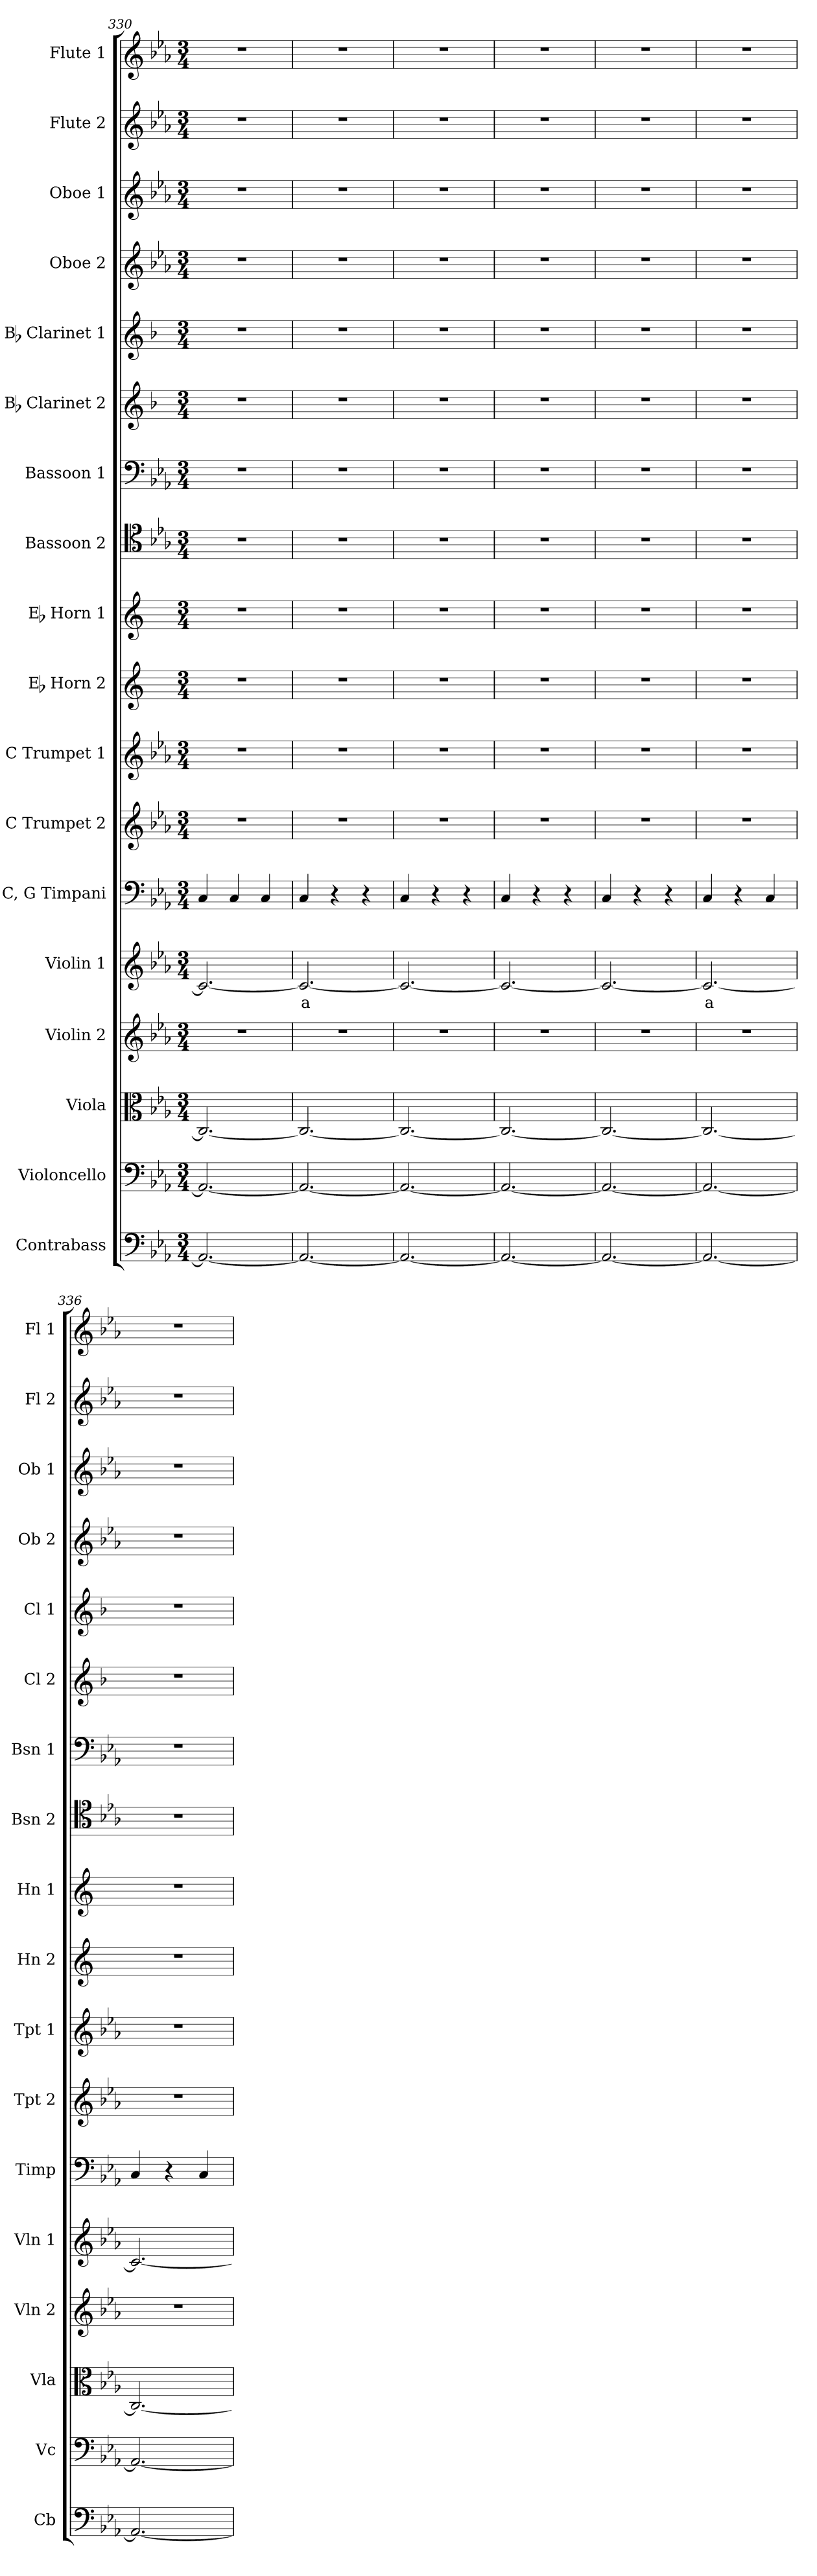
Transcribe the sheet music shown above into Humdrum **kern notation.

**kern	**kern	**kern	**kern	**kern	**text	**kern	**kern	**kern	**kern	**kern	**kern	**kern	**kern	**kern	**kern	**kern	**kern	**kern
*part18	*part17	*part16	*part15	*part14	*part14	*part13	*part12	*part11	*part10	*part9	*part8	*part7	*part6	*part5	*part4	*part3	*part2	*part1
*staff18	*staff17	*staff16	*staff15	*staff14	*staff14	*staff13	*staff12	*staff11	*staff10	*staff9	*staff8	*staff7	*staff6	*staff5	*staff4	*staff3	*staff2	*staff1
*I"Contrabass	*I"Violoncello	*I"Viola	*I"Violin 2	*I"Violin 1	*	*I"C, G Timpani	*I"C Trumpet 2	*I"C Trumpet 1	*I"Eb Horn 2	*I"Eb Horn 1	*I"Bassoon 2	*I"Bassoon 1	*I"Bb Clarinet 2	*I"Bb Clarinet 1	*I"Oboe 2	*I"Oboe 1	*I"Flute 2	*I"Flute 1
*I'Cb	*I'Vc	*I'Vla	*I'Vln 2	*I'Vln 1	*	*I'Timp	*I'Tpt 2	*I'Tpt 1	*I'Hn 2	*I'Hn 1	*I'Bsn 2	*I'Bsn 1	*I'Cl 2	*I'Cl 1	*I'Ob 2	*I'Ob 1	*I'Fl 2	*I'Fl 1
*clefF4	*clefF4	*clefC3	*clefG2	*clefG2	*	*clefF4	*clefG2	*clefG2	*clefG2	*clefG2	*clefC4	*clefF4	*clefG2	*clefG2	*clefG2	*clefG2	*clefG2	*clefG2
*ITrd7c12	*	*	*	*	*	*	*	*	*ITrd5c9	*ITrd5c9	*	*	*ITrd1c2	*ITrd1c2	*	*	*	*
*k[b-e-a-]	*k[b-e-a-]	*k[b-e-a-]	*k[b-e-a-]	*k[b-e-a-]	*	*k[b-e-a-]	*k[b-e-a-]	*k[b-e-a-]	*k[b-e-a-]	*k[b-e-a-]	*k[b-e-a-]	*k[b-e-a-]	*k[b-e-a-]	*k[b-e-a-]	*k[b-e-a-]	*k[b-e-a-]	*k[b-e-a-]	*k[b-e-a-]
*M3/4	*M3/4	*M3/4	*M3/4	*M3/4	*	*M3/4	*M3/4	*M3/4	*M3/4	*M3/4	*M3/4	*M3/4	*M3/4	*M3/4	*M3/4	*M3/4	*M3/4	*M3/4
=330	=330	=330	=330	=330	=330	=330	=330	=330	=330	=330	=330	=330	=330	=330	=330	=330	=330	=330
2.AAA-/_	2.AA-/_	2.C/_	2.r	2.c/_	.	4C/	2.r	2.r	2.r	2.r	2.r	2.r	2.r	2.r	2.r	2.r	2.r	2.r
.	.	.	.	.	.	4C/	.	.	.	.	.	.	.	.	.	.	.	.
.	.	.	.	.	.	4C/	.	.	.	.	.	.	.	.	.	.	.	.
=331	=331	=331	=331	=331	=331	=331	=331	=331	=331	=331	=331	=331	=331	=331	=331	=331	=331	=331
!	!	!	!	!	!LO:LY:b:color=#FF0000	!	!	!	!	!	!	!	!	!	!	!	!	!
2.AAA-/_	2.AA-/_	2.C/_	2.r	2.c/_	a	4C/	2.r	2.r	2.r	2.r	2.r	2.r	2.r	2.r	2.r	2.r	2.r	2.r
.	.	.	.	.	.	4r	.	.	.	.	.	.	.	.	.	.	.	.
.	.	.	.	.	.	4r	.	.	.	.	.	.	.	.	.	.	.	.
=332	=332	=332	=332	=332	=332	=332	=332	=332	=332	=332	=332	=332	=332	=332	=332	=332	=332	=332
2.AAA-/_	2.AA-/_	2.C/_	2.r	2.c/_	.	4C/	2.r	2.r	2.r	2.r	2.r	2.r	2.r	2.r	2.r	2.r	2.r	2.r
.	.	.	.	.	.	4r	.	.	.	.	.	.	.	.	.	.	.	.
.	.	.	.	.	.	4r	.	.	.	.	.	.	.	.	.	.	.	.
=333	=333	=333	=333	=333	=333	=333	=333	=333	=333	=333	=333	=333	=333	=333	=333	=333	=333	=333
2.AAA-/_	2.AA-/_	2.C/_	2.r	2.c/_	.	4C/	2.r	2.r	2.r	2.r	2.r	2.r	2.r	2.r	2.r	2.r	2.r	2.r
.	.	.	.	.	.	4r	.	.	.	.	.	.	.	.	.	.	.	.
.	.	.	.	.	.	4r	.	.	.	.	.	.	.	.	.	.	.	.
=334	=334	=334	=334	=334	=334	=334	=334	=334	=334	=334	=334	=334	=334	=334	=334	=334	=334	=334
2.AAA-/_	2.AA-/_	2.C/_	2.r	2.c/_	.	4C/	2.r	2.r	2.r	2.r	2.r	2.r	2.r	2.r	2.r	2.r	2.r	2.r
.	.	.	.	.	.	4r	.	.	.	.	.	.	.	.	.	.	.	.
.	.	.	.	.	.	4r	.	.	.	.	.	.	.	.	.	.	.	.
=335	=335	=335	=335	=335	=335	=335	=335	=335	=335	=335	=335	=335	=335	=335	=335	=335	=335	=335
!	!	!	!	!	!LO:LY:b:color=#FF0000	!	!	!	!	!	!	!	!	!	!	!	!	!
2.AAA-/_	2.AA-/_	2.C/_	2.r	2.c/_	a	4C/	2.r	2.r	2.r	2.r	2.r	2.r	2.r	2.r	2.r	2.r	2.r	2.r
.	.	.	.	.	.	4r	.	.	.	.	.	.	.	.	.	.	.	.
.	.	.	.	.	.	4C/	.	.	.	.	.	.	.	.	.	.	.	.
=336	=336	=336	=336	=336	=336	=336	=336	=336	=336	=336	=336	=336	=336	=336	=336	=336	=336	=336
2.AAA-/_	2.AA-/_	2.C/_	2.r	2.c/_	.	4C/	2.r	2.r	2.r	2.r	2.r	2.r	2.r	2.r	2.r	2.r	2.r	2.r
.	.	.	.	.	.	4r	.	.	.	.	.	.	.	.	.	.	.	.
.	.	.	.	.	.	4C/	.	.	.	.	.	.	.	.	.	.	.	.
=	=	=	=	=	=	=	=	=	=	=	=	=	=	=	=	=	=	=
*-	*-	*-	*-	*-	*-	*-	*-	*-	*-	*-	*-	*-	*-	*-	*-	*-	*-	*-
